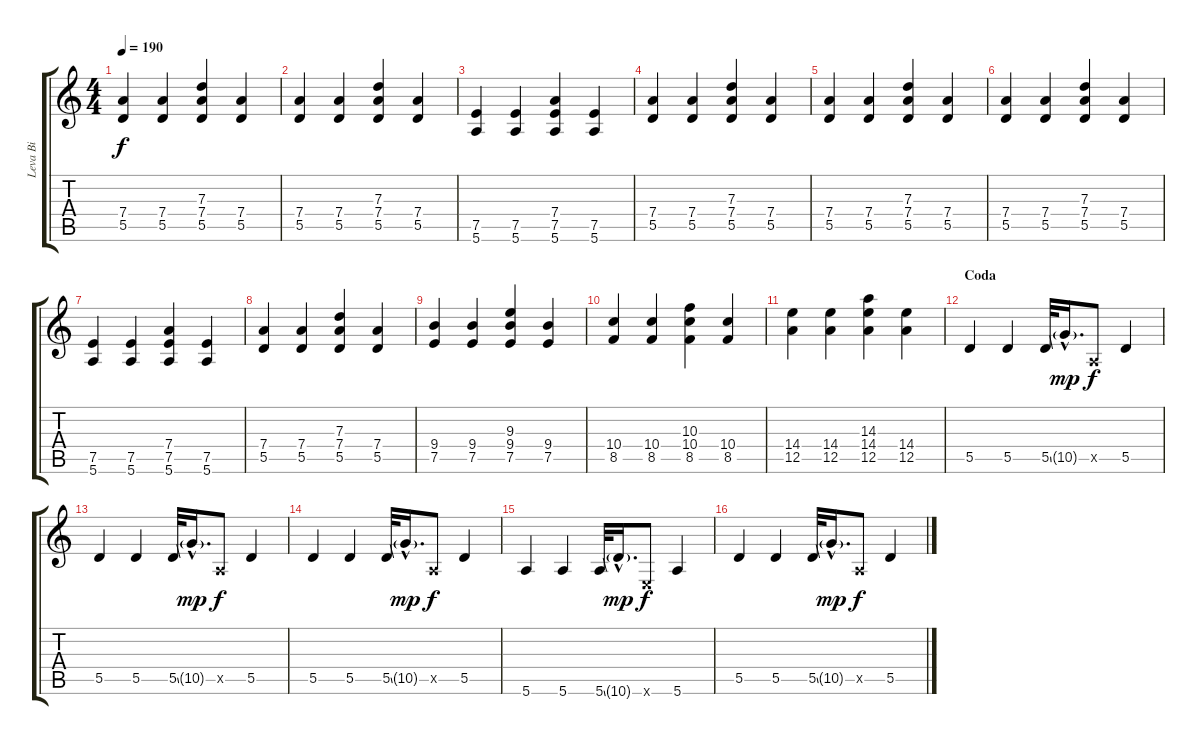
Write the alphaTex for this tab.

\track ("Leva Bi" "Leva Bi") {instrument electricguitarmuted}
\staff {score tabs}
\tuning (E4 B3 G3 D3 A2 E2) {hide}
\ts (4 4)
\tempo 190
\clef g2
\ks c
(7.4 5.5).4{dy f} (7.4 5.5).4 (7.3 7.4 5.5).4 (7.4 5.5).4 |
(7.4 5.5).4 (7.4 5.5).4 (7.3 7.4 5.5).4 (7.4 5.5).4 |
(7.5 5.6).4 (7.5 5.6).4 (7.4 7.5 5.6).4 (7.5 5.6).4 |
(7.4 5.5).4 (7.4 5.5).4 (7.3 7.4 5.5).4 (7.4 5.5).4 |
(7.4 5.5).4 (7.4 5.5).4 (7.3 7.4 5.5).4 (7.4 5.5).4 |
(7.4 5.5).4 (7.4 5.5).4 (7.3 7.4 5.5).4 (7.4 5.5).4 |
(7.5 5.6).4 (7.5 5.6).4 (7.4 7.5 5.6).4 (7.5 5.6).4 |
(7.4 5.5).4 (7.4 5.5).4 (7.3 7.4 5.5).4 (7.4 5.5).4 |
(9.4 7.5).4 (9.4 7.5).4 (9.3 9.4 7.5).4 (9.4 7.5).4 |
(10.4 8.5).4 (10.4 8.5).4 (10.3 10.4 8.5).4 (10.4 8.5).4 |
(14.4 12.5).4 (14.4 12.5).4 (14.3 14.4 12.5).4 (14.4 12.5).4 |
\section ("" "Coda ")
5.5.4{volume 14 instrument electricguitarmuted} 5.5.4 5.5{ss}.32 10.5{g hac}.16{d dy mp} 0.5{x}.8{dy f} 5.5.4 |
5.5.4 5.5.4 5.5{ss}.32 10.5{g hac}.16{d dy mp} 0.5{x}.8{dy f} 5.5.4 |
5.5.4 5.5.4 5.5{ss}.32 10.5{g hac}.16{d dy mp} 0.5{x}.8{dy f} 5.5.4 |
5.6.4 5.6.4 5.6{ss}.32 10.6{g hac}.16{d dy mp} 0.6{x}.8{dy f} 5.6.4 |
5.5.4 5.5.4 5.5{ss}.32 10.5{g hac}.16{d dy mp} 0.5{x}.8{dy f} 5.5.4
